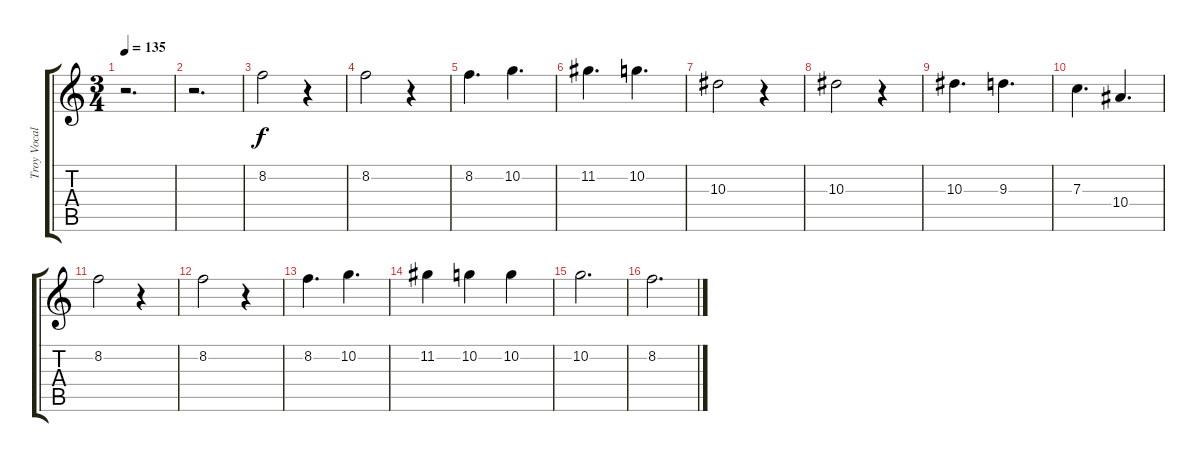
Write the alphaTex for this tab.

\track ("Troy Vocals" "Troy Vocal") {instrument overdrivenguitar}
\staff {score tabs}
\tuning (D4 A3 F3 C3 G2 C2) {hide}
\ts (3 4)
\tempo 135
\clef g2
\ks c
r.2{d dy f} |
r.2{d} |
8.2.2 r.4 |
8.2.2 r.4 |
8.2.4{d} 10.2.4{d} |
11.2.4{d} 10.2.4{d} |
10.3.2 r.4 |
10.3.2 r.4 |
10.3.4{d} 9.3.4{d} |
7.3.4{d} 10.4.4{d} |
8.2.2 r.4 |
8.2.2 r.4 |
8.2.4{d} 10.2.4{d} |
11.2.4 10.2.4 10.2.4 |
10.2.2{d} |
8.2.2{d}
